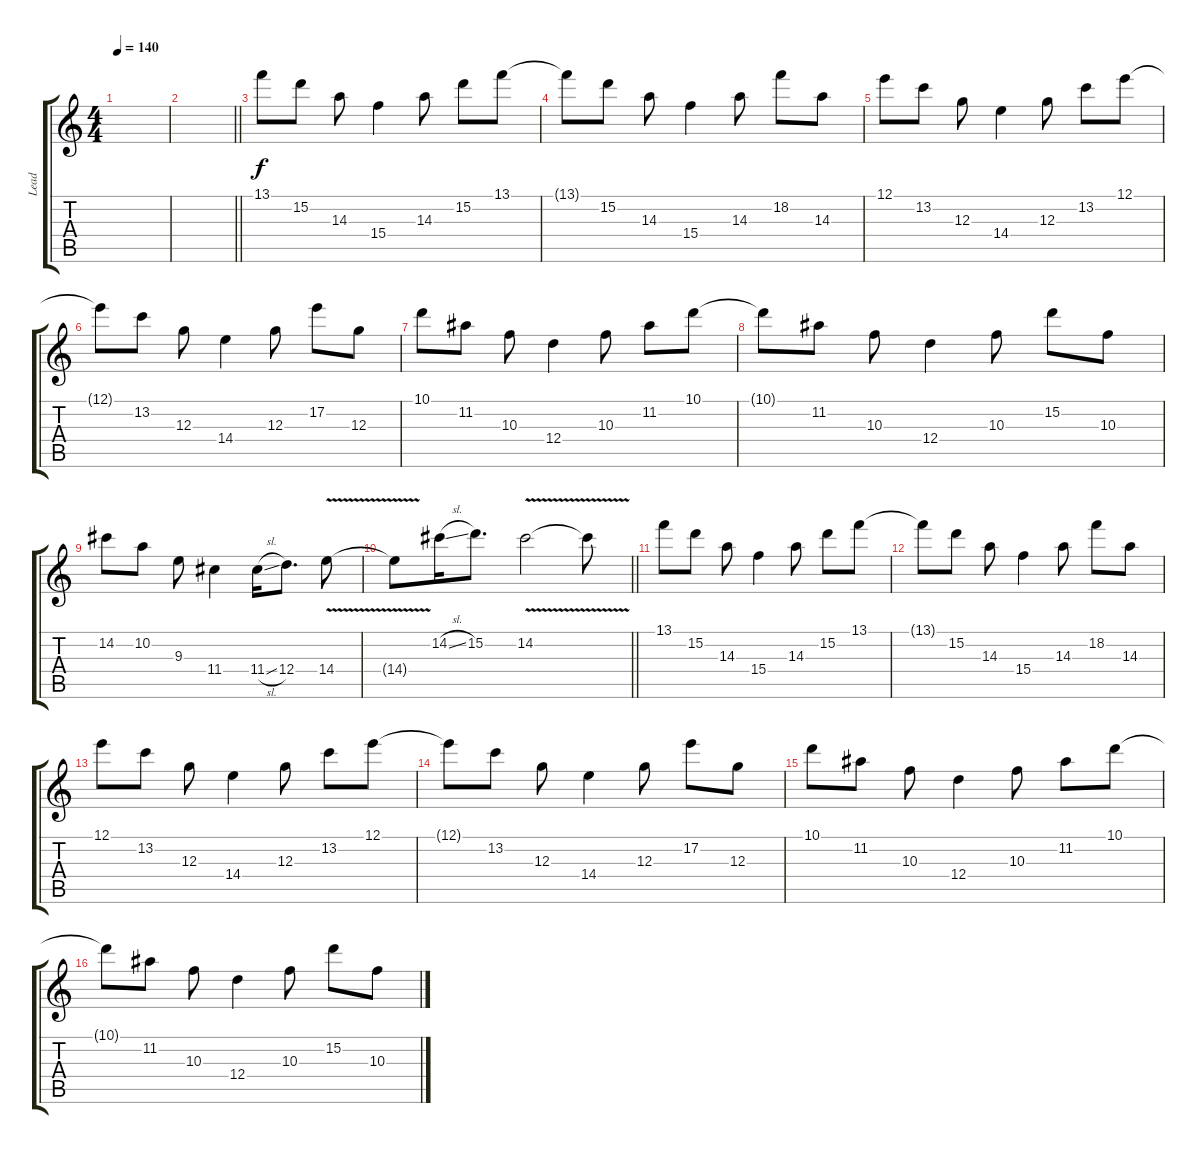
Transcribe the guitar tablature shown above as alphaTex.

\track ("Lead" "Lead") {instrument distortionguitar}
\staff {score tabs}
\tuning (E4 B3 G3 D3 A2 D2) {hide}
\ts (4 4)
\tempo 140
\clef g2
\ks c
|
\barLineRight lightlight
|
\section ("" " ")
13.1.8{balance 16} 15.2.8 14.3.8 15.4.4 14.3.8 15.2.8 13.1.8 |
13.1{t}.8 15.2.8 14.3.8 15.4.4 14.3.8 18.2.8 14.3.8 |
12.1.8 13.2.8 12.3.8 14.4.4 12.3.8 13.2.8 12.1.8 |
12.1{t}.8 13.2.8 12.3.8 14.4.4 12.3.8 17.2.8 12.3.8 |
10.1.8 11.2.8 10.3.8 12.4.4 10.3.8 11.2.8 10.1.8 |
10.1{t}.8 11.2.8 10.3.8 12.4.4 10.3.8 15.2.8 10.3.8 |
14.2.8 10.2.8 9.3.8 11.4.4 11.4{sl}.16 12.4.8{d} 14.4{v}.8 |
\barLineRight lightlight
14.4{t}.8 14.2{sl}.16 15.2.8{d} 14.2{v}.2 14.2{t}.8 |
13.1.8{balance 16} 15.2.8 14.3.8 15.4.4 14.3.8 15.2.8 13.1.8 |
13.1{t}.8 15.2.8 14.3.8 15.4.4 14.3.8 18.2.8 14.3.8 |
12.1.8 13.2.8 12.3.8 14.4.4 12.3.8 13.2.8 12.1.8 |
12.1{t}.8 13.2.8 12.3.8 14.4.4 12.3.8 17.2.8 12.3.8 |
10.1.8 11.2.8 10.3.8 12.4.4 10.3.8 11.2.8 10.1.8 |
10.1{t}.8 11.2.8 10.3.8 12.4.4 10.3.8 15.2.8 10.3.8
